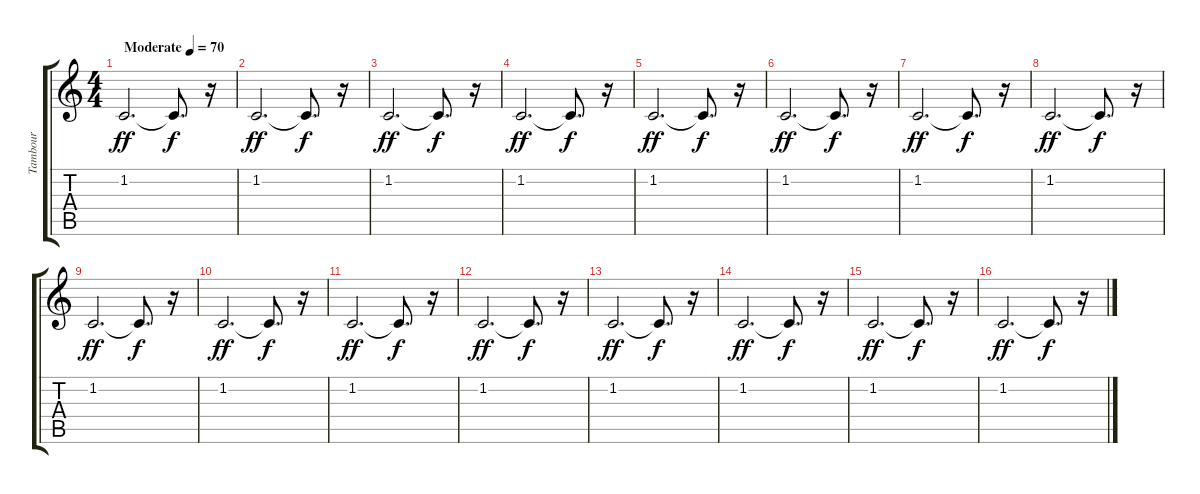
\track ("Tambour" "Tambour") {instrument taikodrum}
\staff {score tabs}
\tuning (E4 B3 G3 D3 A2 E2) {hide}
\ts (4 4)
\tempo (70 "Moderate")
\clef g2
\ks c
1.2.2{d dy ff instrument taikodrum} 1.2{t}.8{d dy f} r.16 |
1.2.2{d dy ff} 1.2{t}.8{d dy f} r.16 |
1.2.2{d dy ff} 1.2{t}.8{d dy f} r.16 |
1.2.2{d dy ff} 1.2{t}.8{d dy f} r.16 |
1.2.2{d dy ff} 1.2{t}.8{d dy f} r.16 |
1.2.2{d dy ff} 1.2{t}.8{d dy f} r.16 |
1.2.2{d dy ff} 1.2{t}.8{d dy f} r.16 |
1.2.2{d dy ff} 1.2{t}.8{d dy f} r.16 |
1.2.2{d dy ff} 1.2{t}.8{d dy f} r.16 |
1.2.2{d dy ff} 1.2{t}.8{d dy f} r.16 |
1.2.2{d dy ff} 1.2{t}.8{d dy f} r.16 |
1.2.2{d dy ff} 1.2{t}.8{d dy f} r.16 |
1.2.2{d dy ff} 1.2{t}.8{d dy f} r.16 |
1.2.2{d dy ff} 1.2{t}.8{d dy f} r.16 |
1.2.2{d dy ff} 1.2{t}.8{d dy f} r.16 |
1.2.2{d dy ff} 1.2{t}.8{d dy f} r.16
